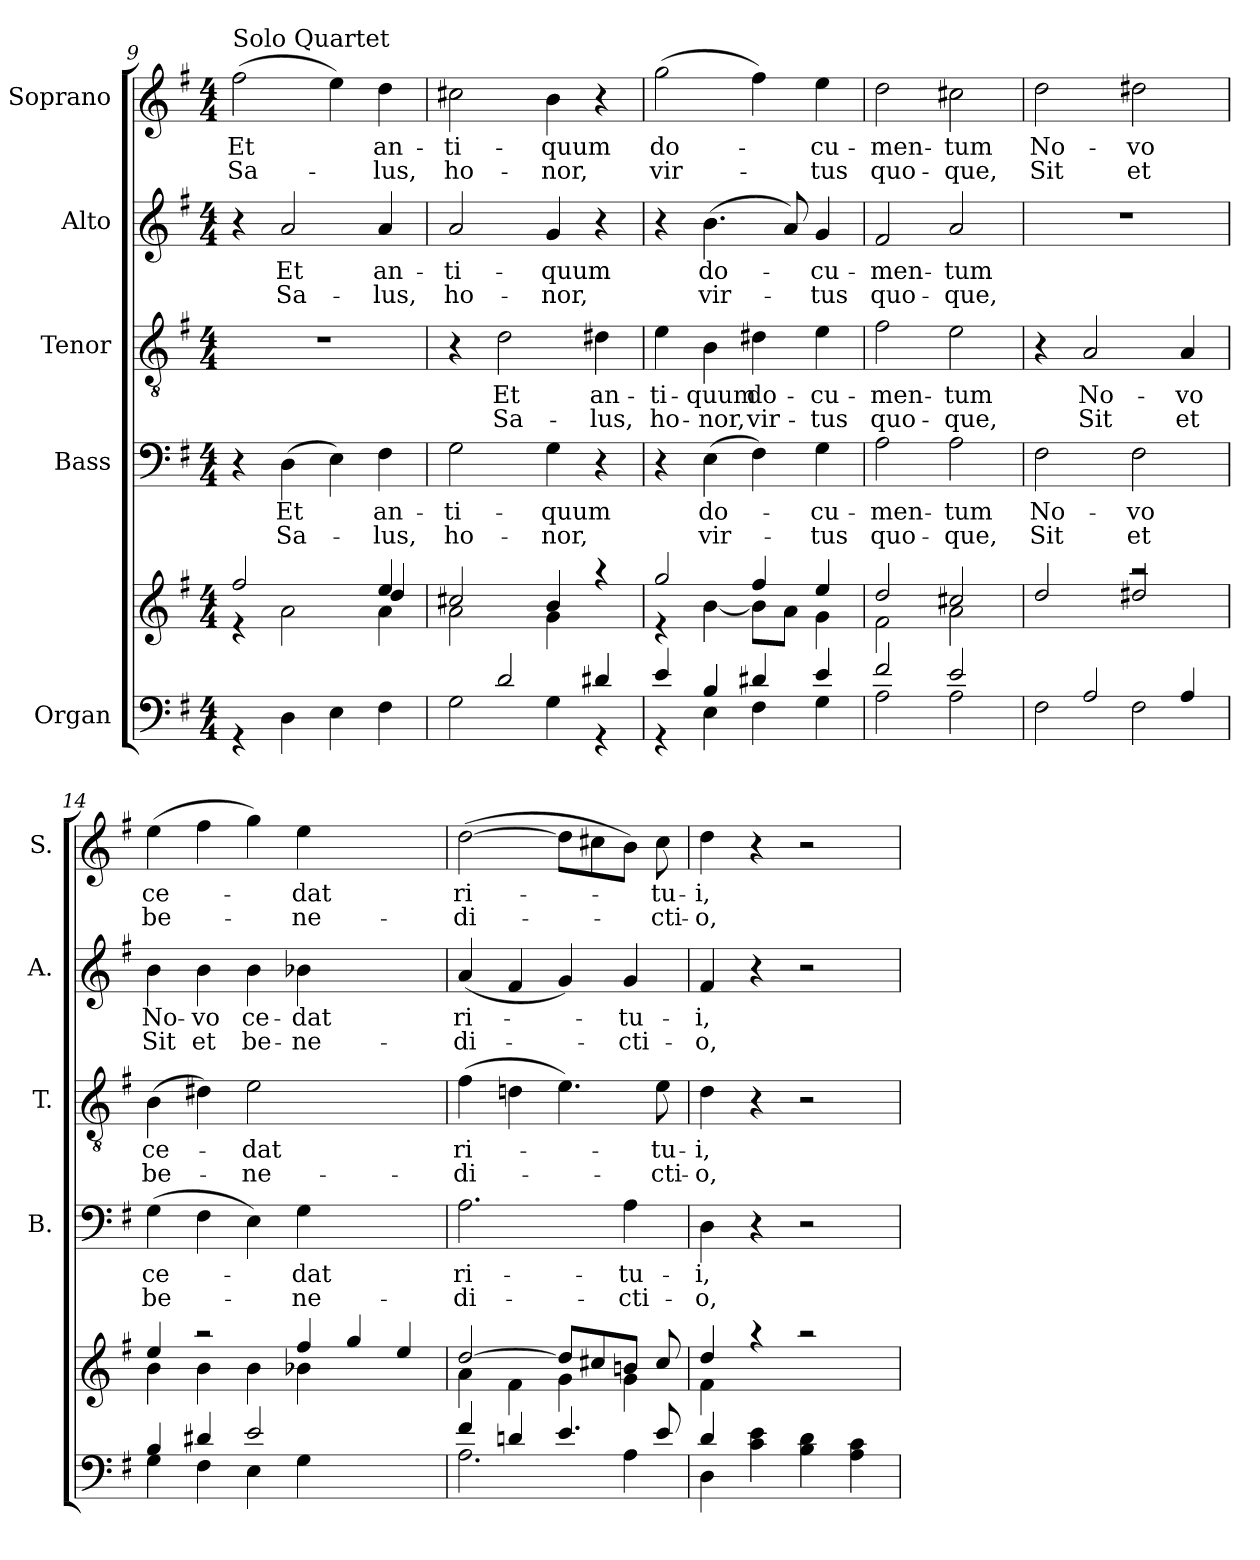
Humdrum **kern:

**kern	**kern	**kern	**text	**text	**kern	**text	**text	**kern	**text	**text	**kern	**text	**text
*part5	*part5	*part4	*part4	*part4	*part3	*part3	*part3	*part2	*part2	*part2	*part1	*part1	*part1
*staff6	*staff5	*staff4	*staff4	*staff4	*staff3	*staff3	*staff3	*staff2	*staff2	*staff2	*staff1	*staff1	*staff1
*I"Organ	*	*I"Bass	*	*	*I"Tenor	*	*	*I"Alto	*	*	*I"Soprano	*	*
*	*	*I'B.	*	*	*I'T.	*	*	*I'A.	*	*	*I'S.	*	*
*clefF4	*clefG2	*clefF4	*	*	*clefGv2	*	*	*clefG2	*	*	*clefG2	*	*
*k[f#]	*k[f#]	*k[f#]	*	*	*k[f#]	*	*	*k[f#]	*	*	*k[f#]	*	*
*G:	*G:	*G:	*	*	*G:	*	*	*G:	*	*	*G:	*	*
*M4/4	*M4/4	*M4/4	*	*	*M4/4	*	*	*M4/4	*	*	*M4/4	*	*
=9	=9	=9	=9	=9	=9	=9	=9	=9	=9	=9	=9	=9	=9
*	*^	*	*	*	*	*	*	*	*	*	*	*	*
*	*	*^	*	*	*	*	*	*	*	*	*	*	*	*
*	*	*	*^	*	*	*	*	*	*	*	*	*	*	*	*
!	!	!	!	!	!	!	!	!	!	!	!	!	!	!LO:TX:a:t=Solo Quartet	!	!
!	!	!	!	!	!	!	!	!	!	!	!	!	!	!	!LO:LY:b	!LO:LY:b
4rGG	2ff#/	4re	2.ryy	2.ryy	4r	.	.	1r	.	.	4r	.	.	(>2ff#\	Et	Sa-
!	!	!	!	!	!	!LO:LY:b	!LO:LY:b	!	!	!	!	!LO:LY:b	!LO:LY:b	!	!	!
4D\	.	2a\	.	.	(>4D\	Et	Sa-	.	.	.	2a/	Et	Sa-	.	.	.
4E\	2ryy	.	.	.	4E\)	.	.	.	.	.	.	.	.	4ee\)	.	.
!	!	!	!	!	!	!LO:LY:b	!LO:LY:b	!	!	!	!	!LO:LY:b	!LO:LY:b	!	!LO:LY:b	!LO:LY:b
4F#\	.	4ee/	4dd/	4a\	4F#\	an-	-lus,	.	.	.	4a/	an-	-lus,	4dd\	an-	-lus,
=10	=10	=10	=10	=10	=10	=10	=10	=10	=10	=10	=10	=10	=10	=10	=10	=10
*^	*	*	*	*	*	*	*	*	*	*	*	*	*	*	*	*
!	!	!	!	!	!	!	!LO:LY:b	!LO:LY:b	!	!	!	!	!LO:LY:b	!LO:LY:b	!	!LO:LY:b	!LO:LY:b
*	*	*	*v	*v	*v	*	*	*	*	*	*	*	*	*	*	*	*
2G\	4ryy	2cc#X/	2a\	2G\	-ti-	ho-	4r	.	.	2a/	-ti-	ho-	2cc#X\	-ti-	ho-
!	!	!	!	!	!	!	!	!LO:LY:b	!LO:LY:b	!	!	!	!	!	!
.	2d/	.	.	.	.	.	2d\	Et	Sa-	.	.	.	.	.	.
!	!	!	!	!	!LO:LY:b	!LO:LY:b	!	!	!	!	!LO:LY:b	!LO:LY:b	!	!LO:LY:b	!LO:LY:b
4G\	.	4g\	4b/	4G\	-quum	-nor,	.	.	.	4g/	-quum	-nor,	4b\	-quum	-nor,
!	!	!	!	!	!	!	!	!LO:LY:b	!LO:LY:b	!	!	!	!	!	!
4d#X/	4rGG	4raa	4ryy	4r	.	.	4d#X\	an-	-lus,	4r	.	.	4r	.	.
!!LO:PB:g=z
=11	=11	=11	=11	=11	=11	=11	=11	=11	=11	=11	=11	=11	=11	=11	=11
!	!	!	!	!	!	!	!	!LO:LY:b	!LO:LY:b	!	!	!	!	!LO:LY:b	!LO:LY:b
4e/	4rGG	2gg/	4re	4r	.	.	4e\	-ti-	ho-	4r	.	.	(>2gg\	do-	vir-
!	!	!	!	!	!LO:LY:b	!LO:LY:b	!	!LO:LY:b	!LO:LY:b	!	!LO:LY:b	!LO:LY:b	!	!	!
4B/	4E\	.	[<4b\	(>4E\	do-	vir-	4B\	-quum	-nor,	(>4.b\	do-	vir-	.	.	.
!	!	!	!	!	!	!	!	!LO:LY:b	!LO:LY:b	!	!	!	!	!	!
4d#X/	4F#\	4ff#/	8b\L]	4F#\)	.	.	4d#X\	do-	vir-	.	.	.	4ff#\)	.	.
.	.	.	8a\J	.	.	.	.	.	.	8a/)	.	.	.	.	.
!	!	!	!	!	!LO:LY:b	!LO:LY:b	!	!LO:LY:b	!LO:LY:b	!	!LO:LY:b	!LO:LY:b	!	!LO:LY:b	!LO:LY:b
4e/	4G\	4ee/	4g\	4G\	-cu-	-tus	4e\	-cu-	-tus	4g/	-cu-	-tus	4ee\	-cu-	-tus
=12	=12	=12	=12	=12	=12	=12	=12	=12	=12	=12	=12	=12	=12	=12	=12
!	!	!	!	!	!LO:LY:b	!LO:LY:b	!	!LO:LY:b	!LO:LY:b	!	!LO:LY:b	!LO:LY:b	!	!LO:LY:b	!LO:LY:b
2f#/	2A\	2dd/	2f#\	2A\	-men-	quo-	2f#\	-men-	quo-	2f#/	-men-	quo-	2dd\	-men-	quo-
!	!	!	!	!	!LO:LY:b	!LO:LY:b	!	!LO:LY:b	!LO:LY:b	!	!LO:LY:b	!LO:LY:b	!	!LO:LY:b	!LO:LY:b
2e/	2A\	2cc#X/	2a\	2A\	-tum	-que,	2e\	-tum	-que,	2a/	-tum	-que,	2cc#X\	-tum	-que,
=13	=13	=13	=13	=13	=13	=13	=13	=13	=13	=13	=13	=13	=13	=13	=13
!	!	!	!	!	!LO:LY:b	!LO:LY:b	!	!	!	!	!	!	!	!LO:LY:b	!LO:LY:b
2F#\	4ryy	2dd/	2ryy	2F#\	No-	Sit	4r	.	.	1r	.	.	2dd\	No-	Sit
!	!	!	!	!	!	!	!	!LO:LY:b	!LO:LY:b	!	!	!	!	!	!
.	2A/	.	.	.	.	.	2A/	No-	Sit	.	.	.	.	.	.
!	!	!	!	!	!LO:LY:b	!LO:LY:b	!	!	!	!	!	!	!	!LO:LY:b	!LO:LY:b
2F#\	.	2raa	2dd#X/	2F#\	-vo	et	.	.	.	.	.	.	2dd#X\	-vo	et
!	!	!	!	!	!	!	!	!LO:LY:b	!LO:LY:b	!	!	!	!	!	!
.	4A/	.	.	.	.	.	4A/	-vo	et	.	.	.	.	.	.
=14	=14	=14	=14	=14	=14	=14	=14	=14	=14	=14	=14	=14	=14	=14	=14
!	!	!	!	!	!LO:LY:b	!LO:LY:b	!	!LO:LY:b	!LO:LY:b	!	!LO:LY:b	!LO:LY:b	!	!LO:LY:b	!LO:LY:b
4B/	4G\	4ee/	4b\	(>4G\	ce-	be-	(>4B\	ce-	be-	4b\	No-	Sit	(>4ee\	ce-	be-
!	!	!	!	!	!	!	!	!	!	!	!LO:LY:b	!LO:LY:b	!	!	!
4d#X/	4F#\	2raa	4b\	4F#\	.	.	4d#X\)	.	.	4b\	-vo	et	4ff#\	.	.
!	!	!	!	!	!	!	!	!LO:LY:b	!LO:LY:b	!	!LO:LY:b	!LO:LY:b	!	!	!
2e/	4E\	.	4b\	4E\)	.	.	2e\	-dat	-ne-	4b\	ce-	be-	4gg\)	.	.
!	!	!	!	!	!LO:LY:b	!LO:LY:b	!	!	!	!	!LO:LY:b	!LO:LY:b	!	!LO:LY:b	!LO:LY:b
.	4G\	4ff#/	4b-X\	4G\	-dat	-ne-	.	.	.	4b-X\	-dat	-ne-	4ee\	-dat	-ne-
2ryy	2ryy	4gg/	2ryy	2ryy	.	.	2ryy	.	.	2ryy	.	.	2ryy	.	.
.	.	4ee/	.	.	.	.	.	.	.	.	.	.	.	.	.
=15	=15	=15	=15	=15	=15	=15	=15	=15	=15	=15	=15	=15	=15	=15	=15
!	!	!	!	!	!LO:LY:b	!LO:LY:b	!	!LO:LY:b	!LO:LY:b	!	!LO:LY:b	!LO:LY:b	!	!LO:LY:b	!LO:LY:b
2.A\	4f#/	[>2dd/	4a\	2.A\	ri-	-di-	(>4f#\	ri-	-di-	(<4a/	ri-	-di-	(>[>2dd\	ri-	-di-
.	4dn/	.	4f#\	.	.	.	4dn\	.	.	4f#/	.	.	.	.	.
.	4.e/	8dd/L]	4g\	.	.	.	4.e\)	.	.	4g/)	.	.	8dd\L]	.	.
.	.	8cc#X/	.	.	.	.	.	.	.	.	.	.	8cc#X\	.	.
!	!	!	!	!	!LO:LY:b	!LO:LY:b	!	!	!	!	!LO:LY:b	!LO:LY:b	!	!	!
4A\	.	8bn/J	4g\	4A\	-tu-	-cti-	.	.	.	4g/	-tu-	-cti-	8b\J)	.	.
!	!	!	!	!	!	!	!	!LO:LY:b	!LO:LY:b	!	!	!	!	!LO:LY:b	!LO:LY:b
.	8e/	8cc#/	.	.	.	.	8e\	-tu-	-cti-	.	.	.	8cc#\	-tu-	-cti-
!!LO:LB:g=z
=16	=16	=16	=16	=16	=16	=16	=16	=16	=16	=16	=16	=16	=16	=16	=16
!	!	!	!	!	!LO:LY:b	!LO:LY:b	!	!LO:LY:b	!LO:LY:b	!	!LO:LY:b	!LO:LY:b	!	!LO:LY:b	!LO:LY:b
4d/	4D\	4dd/	4f#\	4D\	-i,	-o,	4d\	-i,	-o,	4f#/	-i,	-o,	4dd\	-i,	-o,
2.ryy	4c\ 4e\	4raa	2.ryy	4r	.	.	4r	.	.	4r	.	.	4r	.	.
.	4B\ 4d\	2raa	.	2r	.	.	2r	.	.	2r	.	.	2r	.	.
.	4A\ 4c\	.	.	.	.	.	.	.	.	.	.	.	.	.	.
*v	*v	*	*	*	*	*	*	*	*	*	*	*	*	*	*
*	*v	*v	*	*	*	*	*	*	*	*	*	*	*	*
=	=	=	=	=	=	=	=	=	=	=	=	=	=
*-	*-	*-	*-	*-	*-	*-	*-	*-	*-	*-	*-	*-	*-
